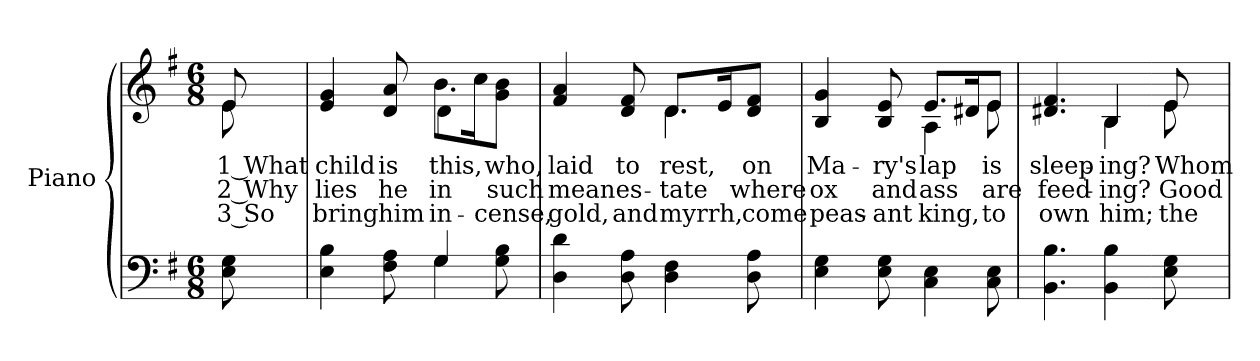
**kern	**kern	**text	**text	**text
*part2	*part1	*part1	*part1	*part1
*staff2	*staff1	*staff1	*staff1	*staff1
*I"Piano	*I"Piano	*	*	*
*I'Pno.	*I'Pno.	*	*	*
!!LO:PB:g=z
*clefF4	*clefG2	*	*	*
*k[f#]	*k[f#]	*	*	*
*G:	*G:	*	*	*
*M6/8	*M6/8	*	*	*
=	=	=	=	=
!	!	!LO:LY:b:color=#000000	!LO:LY:b:color=#000000	!LO:LY:b:color=#000000
*	*^	*	*	*
8Ei\ 8Gi	8ei/	8ei\	1 What	2 Why	3 So
=1	=1	=1	=1	=1	=1
*^	*	*	*	*	*
!	!	!	!	!LO:LY:b:color=#000000	!LO:LY:b:color=#000000	!LO:LY:b:color=#000000
4Ei\ 4Bi	4.ryy	4ei/ 4gi	4.ryy	child	lies	bring
!	!	!	!	!LO:LY:b:color=#000000	!LO:LY:b:color=#000000	!LO:LY:b:color=#000000
8F#i\ 8Ai	.	8di/ 8ai	.	is	he	him
!	!	!	!	!LO:LY:b:color=#000000	!LO:LY:b:color=#000000	!LO:LY:b:color=#000000
4Gi/	4Gi\	8.bi\L	4di\	this,	in	in-
.	.	16cci\K	.	.	.	.
!	!	!	!	!LO:LY:b:color=#000000	!LO:LY:b:color=#000000	!LO:LY:b:color=#000000
8Gi\ 8Bi	8ryy	8gi\ 8bi\J	8ryy	who,	such	-cense,
*v	*v	*	*	*	*	*
=2	=2	=2	=2	=2	=2
*^	*	*	*	*	*
!	!	!	!	!LO:LY:b:color=#000000	!LO:LY:b:color=#000000	!LO:LY:b:color=#000000
*v	*v	*	*	*	*	*
4Di\ 4di	4f#i/ 4ai	4.ryy	laid	mean	gold,
!	!	!	!LO:LY:b:color=#000000	!LO:LY:b:color=#000000	!LO:LY:b:color=#000000
8Di\ 8Ai	8di/ 8f#i	.	to	es-	and
!	!	!	!LO:LY:b:color=#000000	!LO:LY:b:color=#000000	!LO:LY:b:color=#000000
4Di\ 4F#i	8.di/L	4.di\	rest,	-tate	myrrh,
.	16ei/K	.	.	.	.
!	!	!	!LO:LY:b:color=#000000	!LO:LY:b:color=#000000	!LO:LY:b:color=#000000
8Di\ 8Ai	8di/ 8f#i/J	.	on	where	come
!!LO:LB:g=z	!!
=3	=3	=3	=3	=3	=3
!	!	!	!LO:LY:b:color=#000000	!LO:LY:b:color=#000000	!LO:LY:b:color=#000000
4Ei\ 4Gi	4Bi/ 4gi	4.ryy	Ma-	ox	peas-
!	!	!	!LO:LY:b:color=#000000	!LO:LY:b:color=#000000	!LO:LY:b:color=#000000
8Ei\ 8Gi	8Bi/ 8ei	.	-ry's	and	-ant
!	!	!	!LO:LY:b:color=#000000	!LO:LY:b:color=#000000	!LO:LY:b:color=#000000
4Ci\ 4Ei	8.ei/L	4Ai\	lap	ass	king,
.	16d#Xi/K	.	.	.	.
!	!	!	!LO:LY:b:color=#000000	!LO:LY:b:color=#000000	!LO:LY:b:color=#000000
8Ci\ 8Ei	8ei/J	8ei\	is	are	to
=4	=4	=4	=4	=4	=4
!	!	!	!LO:LY:b:color=#000000	!LO:LY:b:color=#000000	!LO:LY:b:color=#000000
4.BBi\ 4.Bi	4.d#Xi/ 4.f#i	4.ryy	sleep-	feed-	own
!	!	!	!LO:LY:b:color=#000000	!LO:LY:b:color=#000000	!LO:LY:b:color=#000000
4BBi\ 4Bi	4Bi/	4Bi\	-ing?	-ing?	him;
=5-	=5-	=5-	=5-	=5-	=5-
!	!	!	!LO:LY:b:color=#000000	!LO:LY:b:color=#000000	!LO:LY:b:color=#000000
8Ei\ 8Gi	8ei/	8ei\	Whom	Good	the
*	*v	*v	*	*	*
=	=	=	=	=
*-	*-	*-	*-	*-
